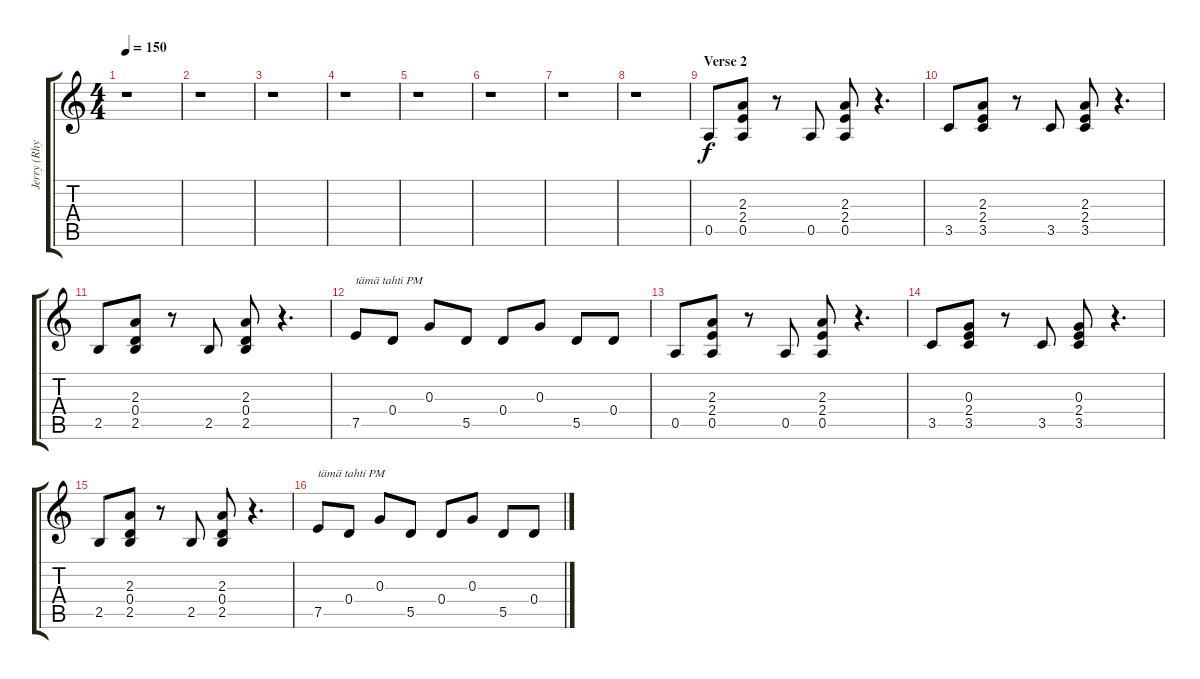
\track ("Jerry (Rhythm)" "Jerry (Rhy") {instrument distortionguitar}
\staff {score tabs}
\tuning (E4 B3 G3 D3 A2 E2) {hide}
\ts (4 4)
\tempo 150
\clef g2
\ks c
r.1{dy f} |
r.1 |
r.1 |
r.1 |
r.1 |
r.1 |
r.1 |
r.1 |
\section ("" "Verse 2")
0.5.8 (2.3 2.4 0.5).8 r.8 0.5.8 (2.3 2.4 0.5).8 r.4{d} |
3.5.8 (2.3 2.4 3.5).8 r.8 3.5.8 (2.3 2.4 3.5).8 r.4{d} |
2.5.8 (2.3 0.4 2.5).8 r.8 2.5.8 (2.3 0.4 2.5).8 r.4{d} |
7.5.8{txt "tämä tahti PM"} 0.4.8 0.3.8 5.5.8 0.4.8 0.3.8 5.5.8 0.4.8 |
0.5.8 (2.3 2.4 0.5).8 r.8 0.5.8 (2.3 2.4 0.5).8 r.4{d} |
3.5.8 (0.3 2.4 3.5).8 r.8 3.5.8 (0.3 2.4 3.5).8 r.4{d} |
2.5.8 (2.3 0.4 2.5).8 r.8 2.5.8 (2.3 0.4 2.5).8 r.4{d} |
7.5.8{txt "tämä tahti PM"} 0.4.8 0.3.8 5.5.8 0.4.8 0.3.8 5.5.8 0.4.8
